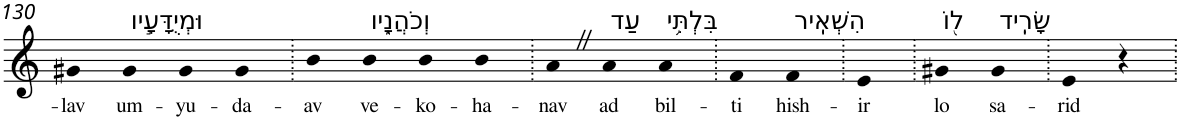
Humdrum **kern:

**kern	**text
*part1	*part1
*staff1	*staff1
*I"Piano	*
*I'Pno	*
!!LO:PB:g=z
*clefG2	*
*k[]	*
=130	=130
!	!LO:LY:b
4g#X	-lav
!LO:TX:a:t=וּמְיֻדָּעָ֣יו	!
!	!LO:LY:b
4g#	um-
!	!LO:LY:b
4g#	-yu-
!	!LO:LY:b
4g#	-da-
=131.	=131.
!	!LO:LY:b
4b	-av
!LO:TX:a:t=וְכֹהֲנָ֑יו	!
!	!LO:LY:b
4b	ve-
!	!LO:LY:b
4b	-ko-
!	!LO:LY:b
4b	-ha-
=132.	=132.
!	!LO:LY:b
4aZ	-nav
!LO:TX:a:t=עַד	!
!	!LO:LY:b
4a	ad
!LO:TX:a:t=בִּלְתִּ֥י	!
!	!LO:LY:b
4a	bil-
=133.	=133.
!	!LO:LY:b
4f	-ti
!LO:TX:a:t=הִשְׁאִֽיר	!
!	!LO:LY:b
4f	hish-
=134.	=134.
!	!LO:LY:b
4e	-ir
=135.	=135.
!LO:TX:a:t=ל֖וֹ	!
!	!LO:LY:b
4g#X	lo
!LO:TX:a:t=שָׂרִֽיד	!
!	!LO:LY:b
4g#	sa-
=136.	=136.
!	!LO:LY:b
4e	-rid
4r	.
=.	=.
*-	*-
